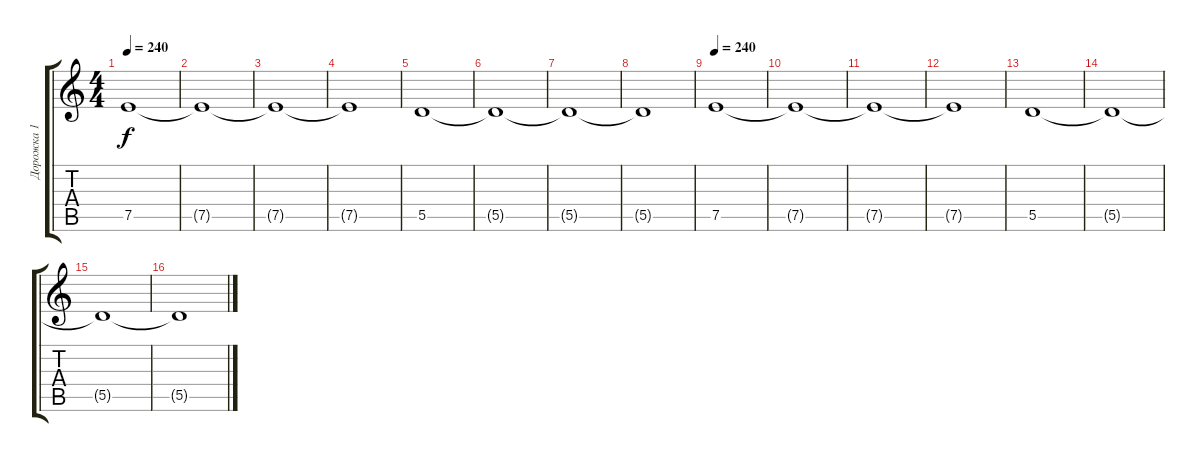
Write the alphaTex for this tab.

\track ("Дорожка 1" "Дорожка 1") {instrument overdrivenguitar}
\staff {score tabs}
\tuning (E4 B3 G3 D3 A2 E2) {hide}
\ts (4 4)
\tempo 240
\clef g2
\ks c
7.5.1{dy f volume 16 balance 4 instrument distortionguitar} |
7.5{t}.1 |
7.5{t}.1 |
7.5{t}.1 |
5.5.1 |
5.5{t}.1 |
5.5{t}.1 |
5.5{t}.1 |
\tempo 240
7.5.1 |
7.5{t}.1 |
7.5{t}.1 |
7.5{t}.1 |
5.5.1 |
5.5{t}.1 |
5.5{t}.1 |
5.5{t}.1
